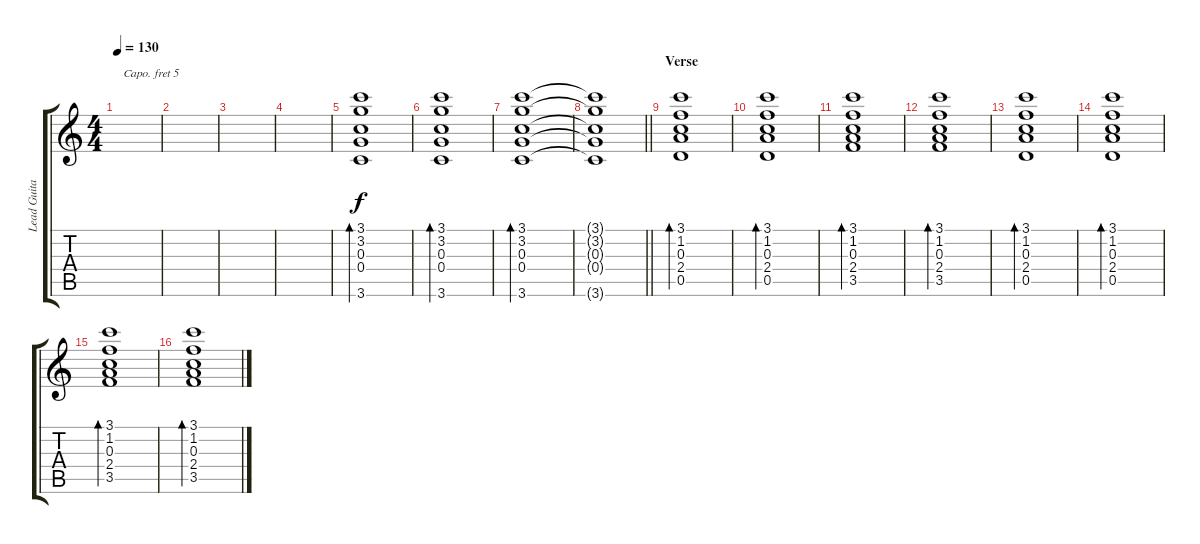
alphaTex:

\track ("Lead Guitar II" "Lead Guita") {instrument acousticguitarsteel}
\staff {score tabs}
\capo 5
\tuning (E4 B3 G3 D3 A2 E2) {hide}
\ts (4 4)
\tempo 130
\clef g2
\ks c
|
|
|
|
(3.1 3.2 0.3 0.4 3.6).1{bd 240} |
(3.1 3.2 0.3 0.4 3.6).1{bd 240} |
(3.1 3.2 0.3 0.4 3.6).1{bd 240} |
\barLineRight lightlight
(3.1{t} 3.2{t} 0.3{t} 0.4{t} 3.6{t}).1 |
\section ("" "Verse")
(3.1 1.2 0.3 2.4 0.5).1{bd 240} |
(3.1 1.2 0.3 2.4 0.5).1{bd 240} |
(3.1 1.2 0.3 2.4 3.5).1{bd 240} |
(3.1 1.2 0.3 2.4 3.5).1{bd 240} |
(3.1 1.2 0.3 2.4 0.5).1{bd 240} |
(3.1 1.2 0.3 2.4 0.5).1{bd 240} |
(3.1 1.2 0.3 2.4 3.5).1{bd 240} |
(3.1 1.2 0.3 2.4 3.5).1{bd 240}
